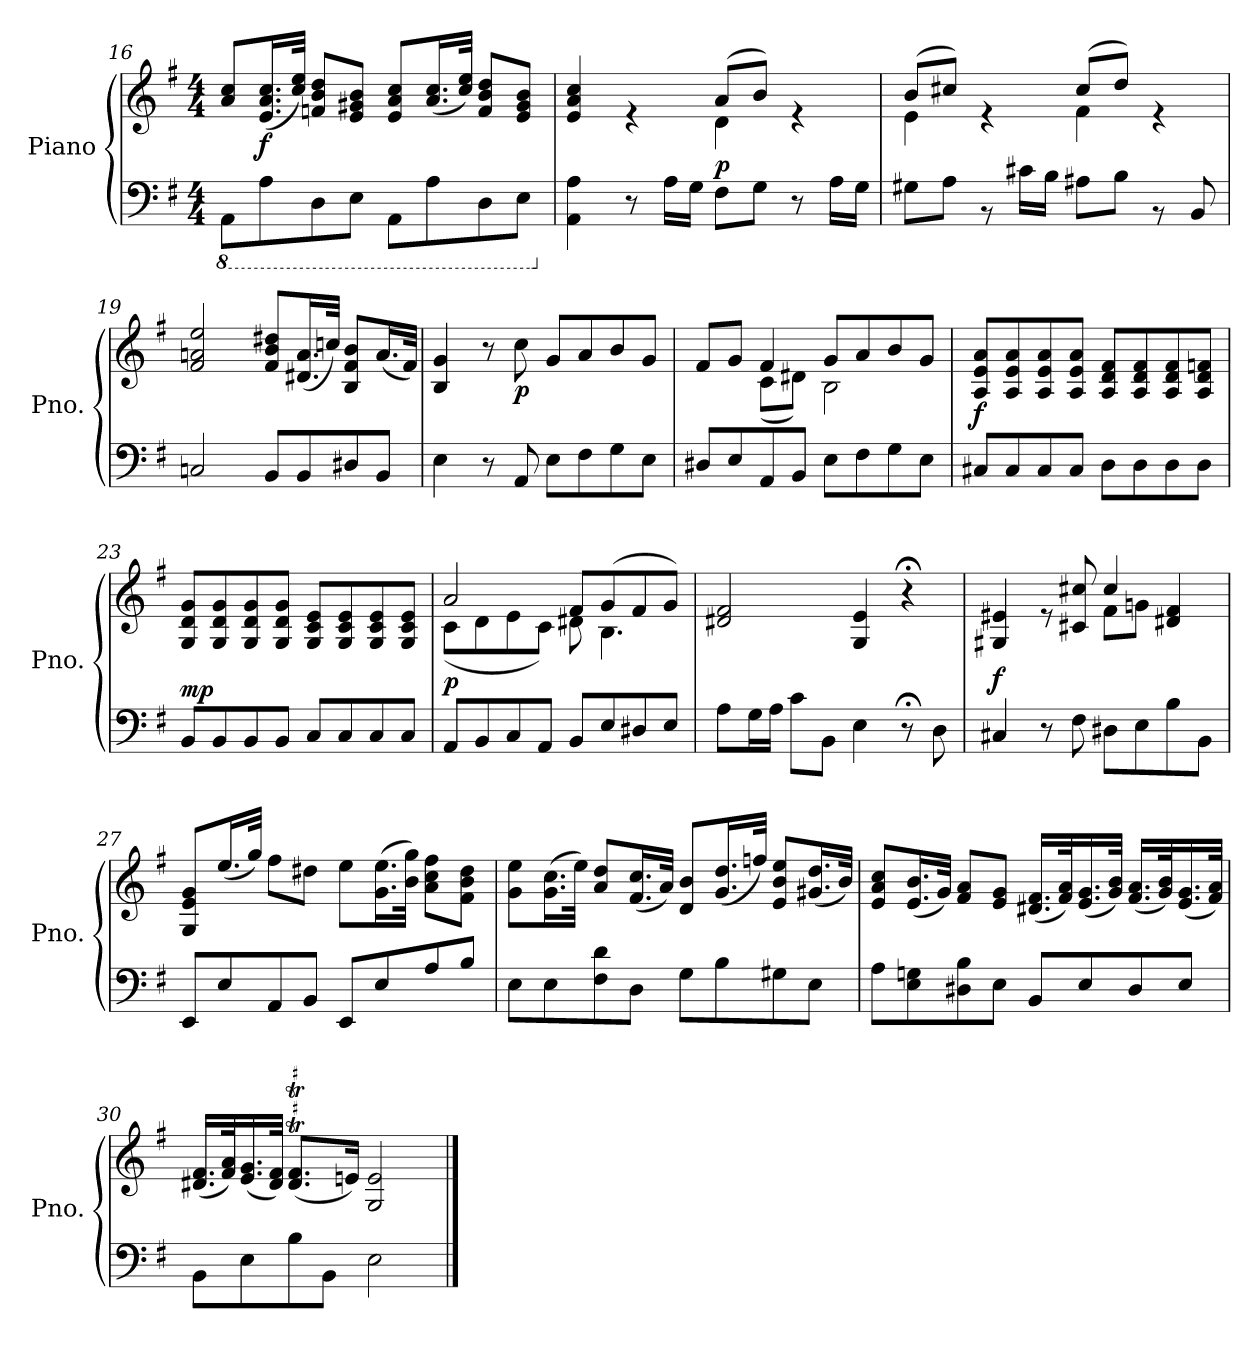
**kern	**kern	**dynam
*part1	*part1	*part1
*staff2	*staff1	*staff1/2
*I"Piano	*	*
*I'Pno.	*	*
*clefF4	*clefG2	*
*k[f#]	*k[f#]	*
*M4/4	*M4/4	*
*8ba	*	*
=16	=16	=16
8AAA\L	8a/ 8cc/L	.
!	!	!LO:DY:b
8AA\	(16.e/ 16.a/ 16.cc/L	f
.	32cc/ 32ee/JJk)	.
8DD\	8fn/ 8b/ 8dd/L	.
8EE\J	8e/ 8g#X/ 8b/J	.
8AAA\L	8e/ 8a/ 8cc/L	.
8AA\	(16.a/ 16.cc/L	.
.	32cc/ 32ee/JJk)	.
8DD\	8f/ 8b/ 8dd/L	.
8EE\J	8e/ 8g#/ 8b/J	.
!!LO:LB:g=z
=17	=17	=17
*X8ba	*	*
*	*^	*
4AA\ 4A\	4e/ 4a/ 4cc/	2ryy	.
8r	4re	.	.
16A\LL	.	.	.
16G\JJ	.	.	.
!	!	!	!LO:DY:a=2
8F#\L	(8a/L	4d\	p
8G\J	8b/J)	.	.
8r	4re	4ryy	.
16A\LL	.	.	.
16G\JJ	.	.	.
=18	=18	=18	=18
8G#X\L	(8b/L	4e\	.
8A\J	8cc#X/J)	.	.
8rBB	4re	4ryy	.
16c#X\LL	.	.	.
16B\JJ	.	.	.
8A#X\L	(8cc#/L	4f#\	.
8B\J	8dd/J)	.	.
8rBB	4re	4ryy	.
8BB/	.	.	.
*	*v	*v	*
=19	=19	=19
2Cn/	2f#/ 2an/ 2ee/	.
8BB/L	8f#/ 8b/ 8dd#X/L	.
8BB/	(16.d#X/ 16.a/L	.
.	32ccn/JJk)	.
8D#X/	8B/ 8f#/ 8b/L	.
8BB/J	(16.a/L	.
.	32f#/JJk)	.
=20	=20	=20
4E\	4B/ 4g/	.
8r	8r	.
!	!	!LO:DY:b
8AA/	8cc\	p
8E\L	8g/L	.
8F#\	8a/	.
8G\	8b/	.
8E\J	8g/J	.
=21	=21	=21
*	*^	*
8D#X/L	8f#/L	4ryy	.
8E/	8g/J	.	.
8AA/	4f#/	(8c\L	.
8BB/J	.	8d#X\J)	.
8E\L	8g/L	2B\	.
8F#\	8a/	.	.
8G\	8b/	.	.
8E\J	8g/J	.	.
*	*v	*v	*
!!LO:LB:g=z
=22	=22	=22
!	!	!LO:DY:a=2
8C#X/L	8A/ 8e/ 8a/L	f
8C#/	8A/ 8e/ 8a/	.
8C#/	8A/ 8e/ 8a/	.
8C#/J	8A/ 8e/ 8a/J	.
8D\L	8A/ 8d/ 8f#/L	.
8D\	8A/ 8d/ 8f#/	.
8D\	8A/ 8d/ 8f#/	.
8D\J	8A/ 8d/ 8fn/J	.
=23	=23	=23
!	!	!LO:DY:a=2
8BB/L	8G/ 8d/ 8g/L	mp
8BB/	8G/ 8d/ 8g/	.
8BB/	8G/ 8d/ 8g/	.
8BB/J	8G/ 8d/ 8g/J	.
8C/L	8G/ 8c/ 8e/L	.
8C/	8G/ 8c/ 8e/	.
8C/	8G/ 8c/ 8e/	.
8C/J	8G/ 8c/ 8e/J	.
=24	=24	=24
*	*^	*
!	!	!	!LO:DY:a=2
8AA/L	2a/	(8c\L	p
8BB/	.	8d\	.
8C/	.	8e\	.
8AA/J	.	8c\J)	.
8BB/L	8f#/L	8d#X\	.
8E/	(8g/	4.B\	.
8D#X/	8f#/	.	.
8E/J	8g/J)	.	.
*	*v	*v	*
=25	=25	=25
8A\L	2d#X/ 2f#/	.
16G\L	.	.
16A\JJ	.	.
8c\L	.	.
8BB\J	.	.
4E\	4G/ 4e/	.
8r;<	4r;<	.
8D\	.	.
=26	=26	=26
*	*^	*
!	!	!	!LO:DY:a=2
4C#X/	4G#X/ 4e#X/	2ryy	f
8r	8re	.	.
8F#\	8c#X/ 8cc#X/	.	.
8D#X\L	4cc#/	8f#\L	.
8E\	.	8gn\J	.
8B\	4d#X/ 4f#/	4ryy	.
8BB\J	.	.	.
*	*v	*v	*
!!LO:LB:g=z
=27	=27	=27
8EE/L	8G/ 8e/ 8g/L	.
8E/	(16.ee/L	.
.	32gg/JJk)	.
8AA/	8ff#\L	.
8BB/J	8dd#X\J	.
8EE/L	8ee\L	.
8E/	(16.g\ 16.ee\L	.
.	32b\ 32gg\JJk)	.
8A/	8a\ 8cc\ 8ff#\L	.
8B/J	8f#\ 8b\ 8dd#\J	.
=28	=28	=28
8E\L	8g\ 8ee\L	.
8E\	(16.g\ 16.cc\L	.
.	32ee\JJk)	.
8F#\ 8d\	8a/ 8dd/L	.
8D\J	(16.f#/ 16.cc/L	.
.	32a/JJk)	.
8G\L	8d/ 8b/L	.
8B\	(16.g/ 16.dd/L	.
.	32ffn/JJk)	.
8G#X\	8e/ 8b/ 8ee/L	.
8E\J	(16.g#X/ 16.dd/L	.
.	32b/JJk)	.
=29	=29	=29
8A\L	8e/ 8a/ 8cc/L	.
8E\ 8Gn\	(16.e/ 16.b/L	.
.	32g/JJk)	.
8D#X\ 8B\	8f#/ 8a/L	.
8E\J	8e/ 8g/J	.
8BB/L	(16.d#X/ 16.f#/LL	.
.	32f#/ 32a/K)	.
8E/	(16.e/ 16.g/	.
.	32g/ 32b/JJk)	.
8D#/	(16.f#/ 16.a/LL	.
.	32g/ 32b/K)	.
8E/J	(16.e/ 16.g/	.
.	32f#/ 32a/JJk)	.
=30	=30	=30
8BB\L	(16.d#X/ 16.f#/LL	.
.	32f#/ 32a/K)	.
8E\	(16.e/ 16.g/	.
.	32d#/ 32f#/JJk)	.
8B\	(8.d#/T 8.f#/TL	.
8BB\J	.	.
.	16e/Jk)	.
2E\	2G/ 2e/	.
==	==	==
*-	*-	*-
